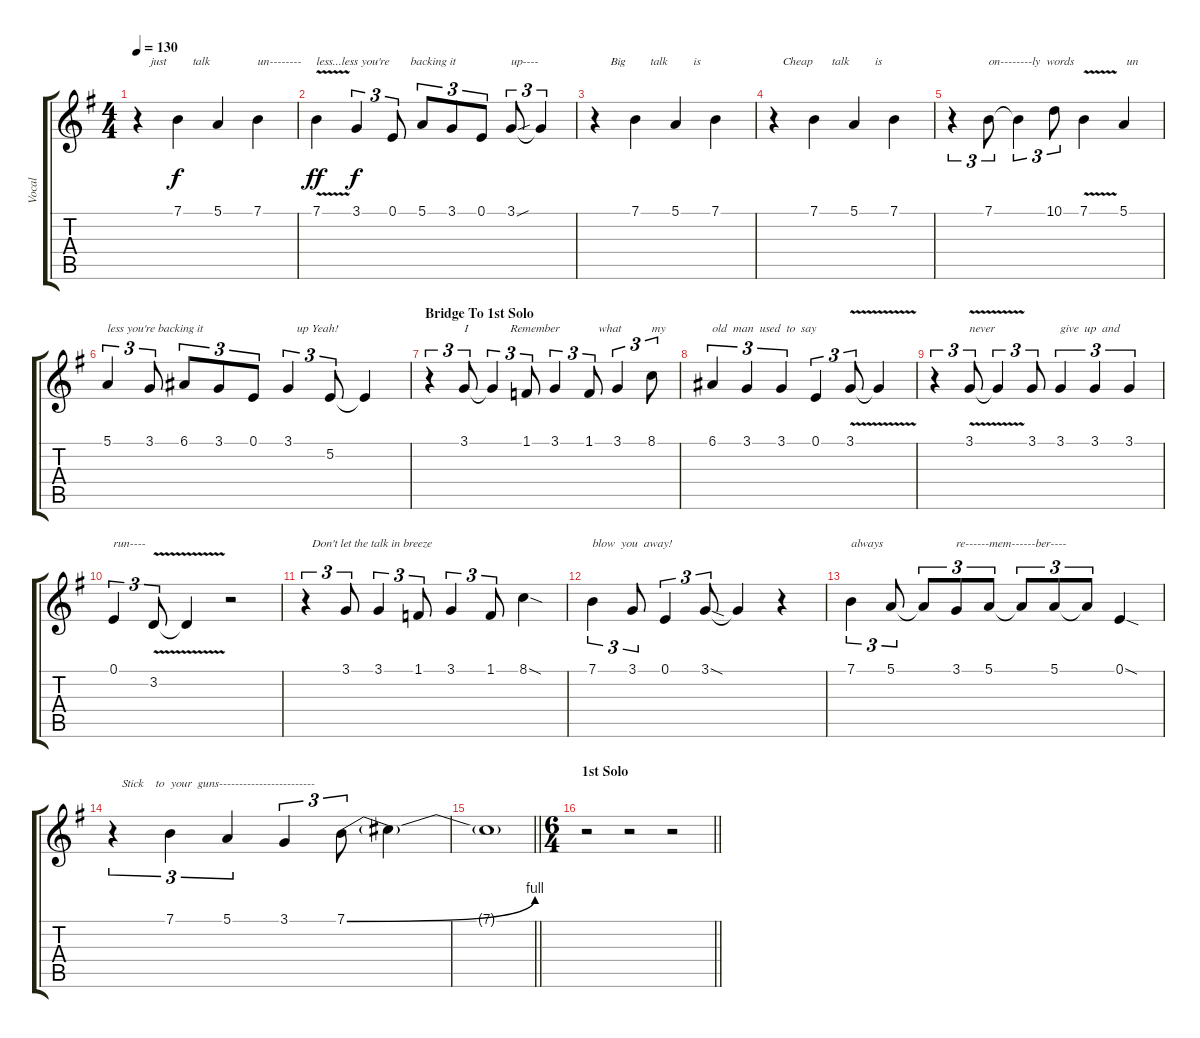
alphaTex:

\track ("Vocal" "Vocal") {instrument altosax}
\staff {score tabs}
\tuning (E4 B3 G3 D3 A2 E2) {hide}
\ts (4 4)
\tempo 130
\clef g2
\ks g
r.4{txt "    just" dy fff} 7.1.4{txt "     talk" dy f} 5.1.4 7.1.4{txt "un--------"} |
7.1{v}.4{txt "less...less you're" dy ff} 3.1.4{tu (3 2) dy f} 0.1.8{tu (3 2) txt "      backing it"} 5.1.8{tu (3 2)} 3.1.8{tu (3 2)} 0.1.8{tu (3 2)} 3.1{sou}.8{tu (3 2) txt "up----"} 3.1{t}.4{tu (3 2)} |
r.4{txt "     Big"} 7.1.4{txt "     talk"} 5.1.4{txt "      is"} 7.1.4 |
r.4{txt "   Cheap"} 7.1.4{txt "      talk"} 5.1.4{txt "       is"} 7.1.4 |
r.4{tu (3 2)} 7.1.8{tu (3 2) txt "on--------ly  words"} 7.1{t}.4{tu (3 2)} 10.1.8{tu (3 2)} 7.1{v}.4 5.1.4{txt " un"} |
5.1.4{tu (3 2) txt "less you're backing it"} 3.1.8{tu (3 2)} 6.1.8{tu (3 2)} 3.1.8{tu (3 2)} 0.1.8{tu (3 2)} 3.1.4{tu (3 2) txt "   up Yeah!"} 5.2.8{tu (3 2)} 5.2{t}.4 |
\section ("" "Bridge To 1st Solo")
r.4{tu (3 2)} 3.1.8{tu (3 2) txt "I"} 3.1{t}.4{tu (3 2) txt "      Remember"} 1.1.8{tu (3 2)} 3.1.4{tu (3 2)} 1.1.8{tu (3 2) txt "   what"} 3.1.4{tu (3 2)} 8.1.8{tu (3 2) txt "my"} |
6.1.4{tu (3 2) txt "old  man  used  to  say"} 3.1.4{tu (3 2)} 3.1.4{tu (3 2)} 0.1.4{tu (3 2)} 3.1{v}.8{tu (3 2)} 3.1{t}.4 |
r.4{tu (3 2)} 3.1{v}.8{tu (3 2) txt "never"} 3.1{t}.4{tu (3 2)} 3.1.8{tu (3 2)} 3.1.4{tu (3 2) txt "give  up  and"} 3.1.4{tu (3 2)} 3.1.4{tu (3 2)} |
0.1.4{tu (3 2) txt "run----"} 3.2{v}.8{tu (3 2)} 3.2{t}.4 r.2 |
r.4{tu (3 2) txt "  Don't let the talk in breeze"} 3.1.8{tu (3 2)} 3.1.4{tu (3 2)} 1.1.8{tu (3 2)} 3.1.4{tu (3 2)} 1.1.8{tu (3 2)} 8.1{sod}.4 |
7.1.4{tu (3 2) txt "blow  you  away!"} 3.1.8{tu (3 2)} 0.1.4{tu (3 2)} 3.1{sod}.8{tu (3 2)} 3.1{t}.4 r.4 |
7.1.4{tu (3 2) txt "always"} 5.1.8{tu (3 2)} 5.1{t}.8{tu (3 2)} 3.1.8{tu (3 2) txt "re------mem------ber----"} 5.1.8{tu (3 2)} 5.1{t}.8{tu (3 2)} 5.1.8{tu (3 2)} 5.1{t}.8{tu (3 2)} 0.1{sod}.4 |
r.4{tu (3 2) txt "   Stick    to  your  guns------------------------"} 7.1.4{tu (3 2)} 5.1.4{tu (3 2)} 3.1.4{tu (3 2)} 7.1{be (bend 0 0 60 4)}.8{tu (3 2)} 7.1{t}.4 |
\barLineRight lightlight
7.1{t}.1 |
\ts (6 4)
\section ("" "1st Solo")
\barLineRight lightlight
r.2 r.2 r.2
